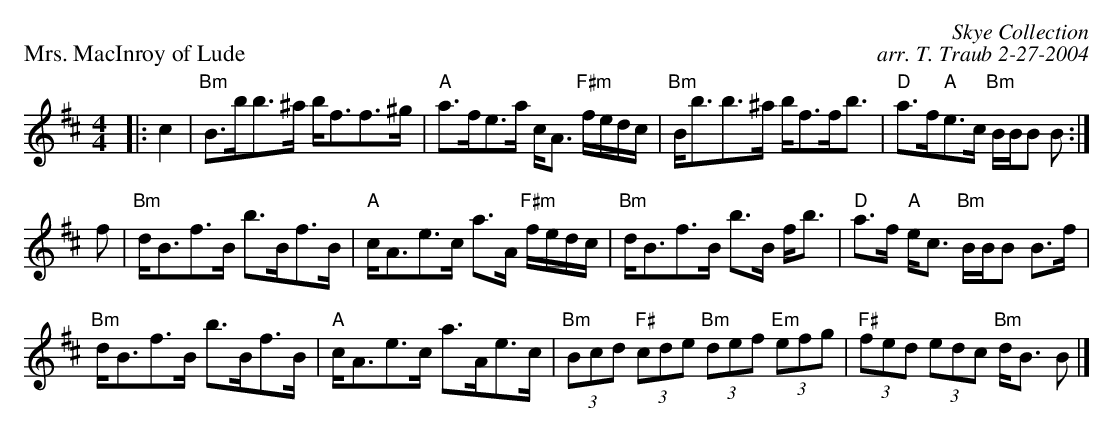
X:1
P: Mrs. MacInroy of Lude
C: Skye Collection
C: arr. T. Traub 2-27-2004
K: Bm
M: 4/4
L: 1/8
|: c2|"Bm"B>bb>^a b<ff>^g|"A"a>fe>a c<A "F#m"f/e/d/c/|"Bm"B<bb>^a b<ff<b|"D"a>f"A"e>c "Bm"B/B/B B :|
f|"Bm"d<Bf>B b>Bf>B|"A"c<Ae>c a>A "F#m"f/e/d/c/|"Bm"d<Bf>B b>B f<b|"D"a>f "A"e<c "Bm"B/B/B B>f|
"Bm"d<Bf>B b>Bf>B|"A"c<Ae>c a>Ae>c|"Bm"(3Bcd "F#"(3cde "Bm"(3def "Em"(3efg|"F#"(3fed (3edc "Bm"d<B B |]
